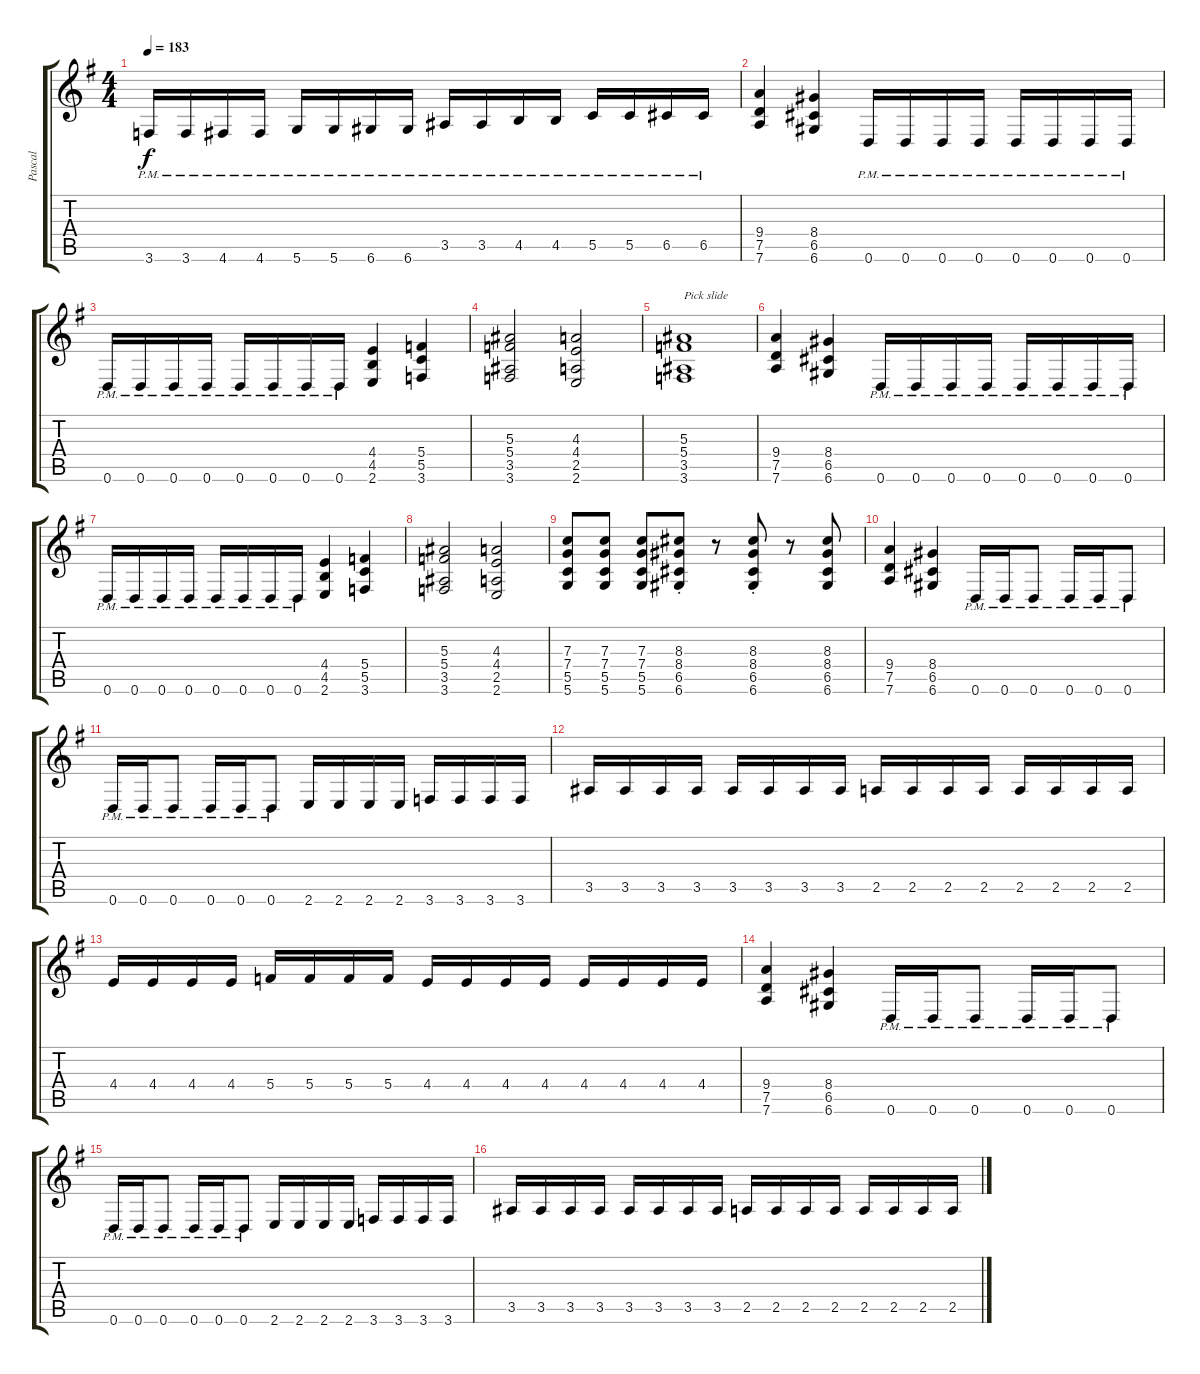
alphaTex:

\track ("Pascal" "Pascal") {instrument overdrivenguitar}
\staff {score tabs}
\tuning (D4 A3 F3 C3 G2 D2) {hide}
\ts (4 4)
\tempo 183
\clef g2
\ks eminor
3.6{pm}.16{dy f} 3.6{pm}.16 4.6{pm}.16 4.6{pm}.16 5.6{pm}.16 5.6{pm}.16 6.6{pm}.16 6.6{pm}.16 3.5{pm}.16 3.5{pm}.16 4.5{pm}.16 4.5{pm}.16 5.5{pm}.16 5.5{pm}.16 6.5{pm}.16 6.5{pm}.16 |
(9.4 7.5 7.6).4 (8.4 6.5 6.6).4 0.6{pm}.16 0.6{pm}.16 0.6{pm}.16 0.6{pm}.16 0.6{pm}.16 0.6{pm}.16 0.6{pm}.16 0.6{pm}.16 |
0.6{pm}.16 0.6{pm}.16 0.6{pm}.16 0.6{pm}.16 0.6{pm}.16 0.6{pm}.16 0.6{pm}.16 0.6{pm}.16 (4.4 4.5 2.6).4 (5.4 5.5 3.6).4 |
(5.3 5.4 3.5 3.6).2 (4.3 4.4 2.5 2.6).2 |
(5.3 5.4 3.5 3.6).1{txt "Pick slide"} |
(9.4 7.5 7.6).4 (8.4 6.5 6.6).4 0.6{pm}.16 0.6{pm}.16 0.6{pm}.16 0.6{pm}.16 0.6{pm}.16 0.6{pm}.16 0.6{pm}.16 0.6{pm}.16 |
0.6{pm}.16 0.6{pm}.16 0.6{pm}.16 0.6{pm}.16 0.6{pm}.16 0.6{pm}.16 0.6{pm}.16 0.6{pm}.16 (4.4 4.5 2.6).4 (5.4 5.5 3.6).4 |
(5.3 5.4 3.5 3.6).2 (4.3 4.4 2.5 2.6).2 |
(7.3 7.4 5.5 5.6).8 (7.3 7.4 5.5 5.6).8 (7.3 7.4 5.5 5.6).8 (8.3 8.4 6.5 6.6{st}).8 r.8 (8.3 8.4 6.5 6.6{st}).8 r.8 (8.3 8.4 6.5 6.6).8 |
(9.4 7.5 7.6).4 (8.4 6.5 6.6).4 0.6{pm}.16 0.6{pm}.16 0.6{pm}.8 0.6{pm}.16 0.6{pm}.16 0.6{pm}.8 |
0.6{pm}.16 0.6{pm}.16 0.6{pm}.8 0.6{pm}.16 0.6{pm}.16 0.6{pm}.8 2.6.16 2.6.16 2.6.16 2.6.16 3.6.16 3.6.16 3.6.16 3.6.16 |
3.5.16 3.5.16 3.5.16 3.5.16 3.5.16 3.5.16 3.5.16 3.5.16 2.5.16 2.5.16 2.5.16 2.5.16 2.5.16 2.5.16 2.5.16 2.5.16 |
4.4.16 4.4.16 4.4.16 4.4.16 5.4.16 5.4.16 5.4.16 5.4.16 4.4.16 4.4.16 4.4.16 4.4.16 4.4.16 4.4.16 4.4.16 4.4.16 |
(9.4 7.5 7.6).4 (8.4 6.5 6.6).4 0.6{pm}.16 0.6{pm}.16 0.6{pm}.8 0.6{pm}.16 0.6{pm}.16 0.6{pm}.8 |
0.6{pm}.16 0.6{pm}.16 0.6{pm}.8 0.6{pm}.16 0.6{pm}.16 0.6{pm}.8 2.6.16 2.6.16 2.6.16 2.6.16 3.6.16 3.6.16 3.6.16 3.6.16 |
3.5.16 3.5.16 3.5.16 3.5.16 3.5.16 3.5.16 3.5.16 3.5.16 2.5.16 2.5.16 2.5.16 2.5.16 2.5.16 2.5.16 2.5.16 2.5.16
